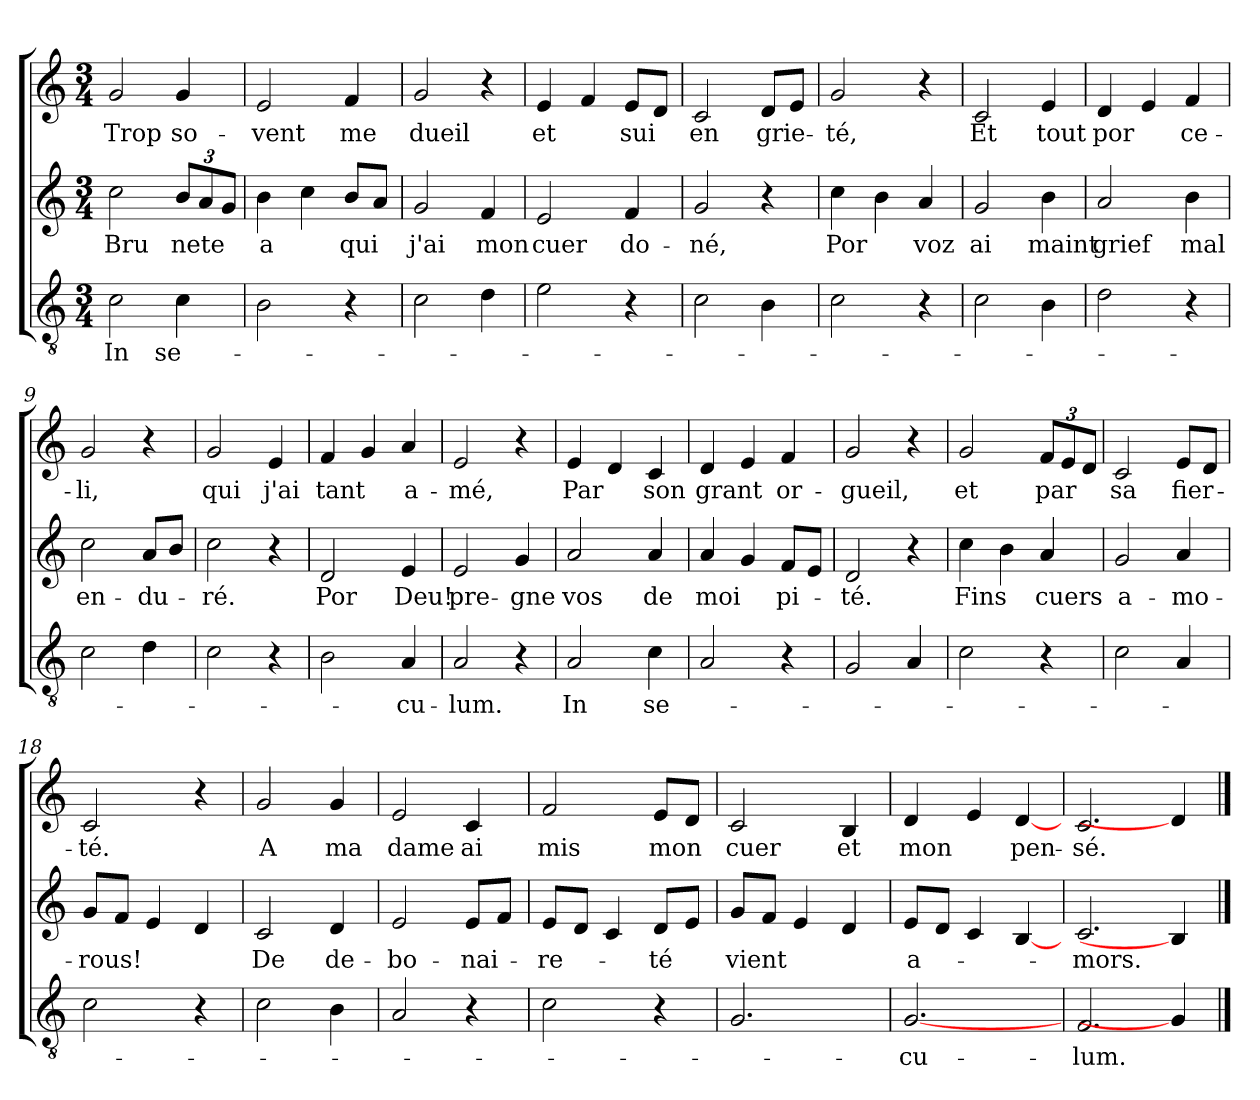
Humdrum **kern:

**kern	**text	**kern	**text	**kern	**text
*part3	*part3	*part2	*part2	*part1	*part1
*staff3	*staff3	*staff2	*staff2	*staff1	*staff1
*clefGv2	*	*clefG2	*	*clefG2	*
*k[]	*	*k[]	*	*k[]	*
*C:	*	*C:	*	*C:	*
*M3/4	*	*M3/4	*	*M3/4	*
=1	=1	=1	=1	=1	=1
!	!LO:LY:b	!	!LO:LY:b	!	!LO:LY:b
2c\	In	2cc\	Bru	2g/	Trop
!	!LO:LY:b	!	!LO:LY:b	!	!LO:LY:b
4c\	se-	12b/L	nete	4g/	so-
.	.	12a/	.	.	.
.	.	12g/J	.	.	.
=2	=2	=2	=2	=2	=2
!	!	!	!LO:LY:b	!	!LO:LY:b
2B\	.	4b\	a	2e/	-vent
.	.	4cc\	.	.	.
!	!	!	!LO:LY:b	!	!LO:LY:b
4r	.	8b/L	qui	4f/	me
.	.	8a/J	.	.	.
=3	=3	=3	=3	=3	=3
!	!	!	!LO:LY:b	!	!LO:LY:b
2c\	.	2g/	j'ai	2g/	dueil
!	!	!	!LO:LY:b	!	!
4d\	.	4f/	mon	4r	.
=4	=4	=4	=4	=4	=4
!	!	!	!LO:LY:b	!	!LO:LY:b
2e\	.	2e/	cuer	4e/	et
.	.	.	.	4f/	.
!	!	!	!LO:LY:b	!	!LO:LY:b
4r	.	4f/	do-	8e/L	sui
.	.	.	.	8d/J	.
=5	=5	=5	=5	=5	=5
!	!	!	!LO:LY:b	!	!LO:LY:b
2c\	.	2g/	-né,	2c/	en
!	!	!	!	!	!LO:LY:b
4B\	.	4r	.	8d/L	grie-
.	.	.	.	8e/J	.
=6	=6	=6	=6	=6	=6
!	!	!	!LO:LY:b	!	!LO:LY:b
2c\	.	4cc\	Por	2g/	-té,
.	.	4b\	.	.	.
!	!	!	!LO:LY:b	!	!
4r	.	4a/	voz	4r	.
!!LO:LB:g=z
=7	=7	=7	=7	=7	=7
!	!	!	!LO:LY:b	!	!LO:LY:b
2c\	.	2g/	ai	2c/	Et
!	!	!	!LO:LY:b	!	!LO:LY:b
4B\	.	4b\	maint	4e/	tout
=8	=8	=8	=8	=8	=8
!	!	!	!LO:LY:b	!	!LO:LY:b
2d\	.	2a/	grief	4d/	por
.	.	.	.	4e/	.
!	!	!	!LO:LY:b	!	!LO:LY:b
4r	.	4b\	mal	4f/	ce-
=9	=9	=9	=9	=9	=9
!	!	!	!LO:LY:b	!	!LO:LY:b
2c\	.	2cc\	en-	2g/	-li,
!	!	!	!LO:LY:b	!	!
4d\	.	8a/L	-du-	4r	.
.	.	8b/J	.	.	.
=10	=10	=10	=10	=10	=10
!	!	!	!LO:LY:b	!	!LO:LY:b
2c\	.	2cc\	-ré.	2g/	qui
!	!	!	!	!	!LO:LY:b
4r	.	4r	.	4e/	j'ai
=11	=11	=11	=11	=11	=11
!	!	!	!LO:LY:b	!	!LO:LY:b
2B\	.	2d/	Por	4f/	tant
.	.	.	.	4g/	.
!	!LO:LY:b	!	!LO:LY:b	!	!LO:LY:b
4A/	-cu-	4e/	Deu!	4a/	a-
=12	=12	=12	=12	=12	=12
!	!LO:LY:b	!	!LO:LY:b	!	!LO:LY:b
2A/	-lum.	2e/	pre-	2e/	-mé,
!	!	!	!LO:LY:b	!	!
4r	.	4g/	-gne	4r	.
!!LO:LB:g=z
=13	=13	=13	=13	=13	=13
!	!LO:LY:b	!	!LO:LY:b	!	!LO:LY:b
2A/	In	2a/	vos	4e/	Par
.	.	.	.	4d/	.
!	!LO:LY:b	!	!LO:LY:b	!	!LO:LY:b
4c\	se-	4a/	de	4c/	son
=14	=14	=14	=14	=14	=14
!	!	!	!LO:LY:b	!	!LO:LY:b
2A/	.	4a/	moi	4d/	grant
.	.	4g/	.	4e/	.
!	!	!	!LO:LY:b	!	!LO:LY:b
4r	.	8f/L	pi-	4f/	or-
.	.	8e/J	.	.	.
=15	=15	=15	=15	=15	=15
!	!	!	!LO:LY:b	!	!LO:LY:b
2G/	.	2d/	-té.	2g/	-gueil,
4A/	.	4r	.	4r	.
=16	=16	=16	=16	=16	=16
!	!	!	!LO:LY:b	!	!LO:LY:b
2c\	.	4cc\	Fins	2g/	et
.	.	4b\	.	.	.
!	!	!	!LO:LY:b	!	!LO:LY:b
4r	.	4a/	cuers	12f/L	par
.	.	.	.	12e/	.
.	.	.	.	12d/J	.
=17	=17	=17	=17	=17	=17
!	!	!	!LO:LY:b	!	!LO:LY:b
2c\	.	2g/	a-	2c/	sa
!	!	!	!LO:LY:b	!	!LO:LY:b
4A/	.	4a/	-mo-	8e/L	fier-
.	.	.	.	8d/J	.
=18	=18	=18	=18	=18	=18
!	!	!	!LO:LY:b	!	!LO:LY:b
2c\	.	8g/L	-rous!	2c/	-té.
.	.	8f/J	.	.	.
.	.	4e/	.	.	.
4r	.	4d/	.	4r	.
!!LO:LB:g=z
=19	=19	=19	=19	=19	=19
!	!	!	!LO:LY:b	!	!LO:LY:b
2c\	.	2c/	De	2g/	A
!	!	!	!LO:LY:b	!	!LO:LY:b
4B\	.	4d/	de-	4g/	ma
=20	=20	=20	=20	=20	=20
!	!	!	!LO:LY:b	!	!LO:LY:b
2A/	.	2e/	-bo-	2e/	dame
!	!	!	!LO:LY:b	!	!LO:LY:b
4r	.	8e/L	-nai-	4c/	ai
.	.	8f/J	.	.	.
=21	=21	=21	=21	=21	=21
!	!	!	!LO:LY:b	!	!LO:LY:b
2c\	.	8e/L	-re-	2f/	mis
.	.	8d/J	.	.	.
.	.	4c/	.	.	.
!	!	!	!LO:LY:b	!	!LO:LY:b
4r	.	8d/L	-té	8e/L	mon
.	.	8e/J	.	8d/J	.
=22	=22	=22	=22	=22	=22
!	!	!	!LO:LY:b	!	!LO:LY:b
2.G/	.	8g/L	vient	2c/	cuer
.	.	8f/J	.	.	.
.	.	4e/	.	.	.
!	!	!	!	!	!LO:LY:b
.	.	4d/	.	4B/	et
=23	=23	=23	=23	=23	=23
!	!LO:LY:b	!	!LO:LY:b	!	!LO:LY:b
[2.G	-cu-	8e/L	a-	4d/	mon
.	.	8d/J	.	.	.
.	.	4c/	.	4e/	.
!	!	!	!	!	!LO:LY:b
.	.	[4B/	.	[4d/	pen-
=24	=24	=24	=24	=24	=24
!	!LO:LY:b	!	!LO:LY:b	!	!LO:LY:b
2.F/	-lum.	2.c/	-mors.	2.c/	-sé.
4G]	.	4B/]	.	4d/]	.
==	==	==	==	==	==
*-	*-	*-	*-	*-	*-
